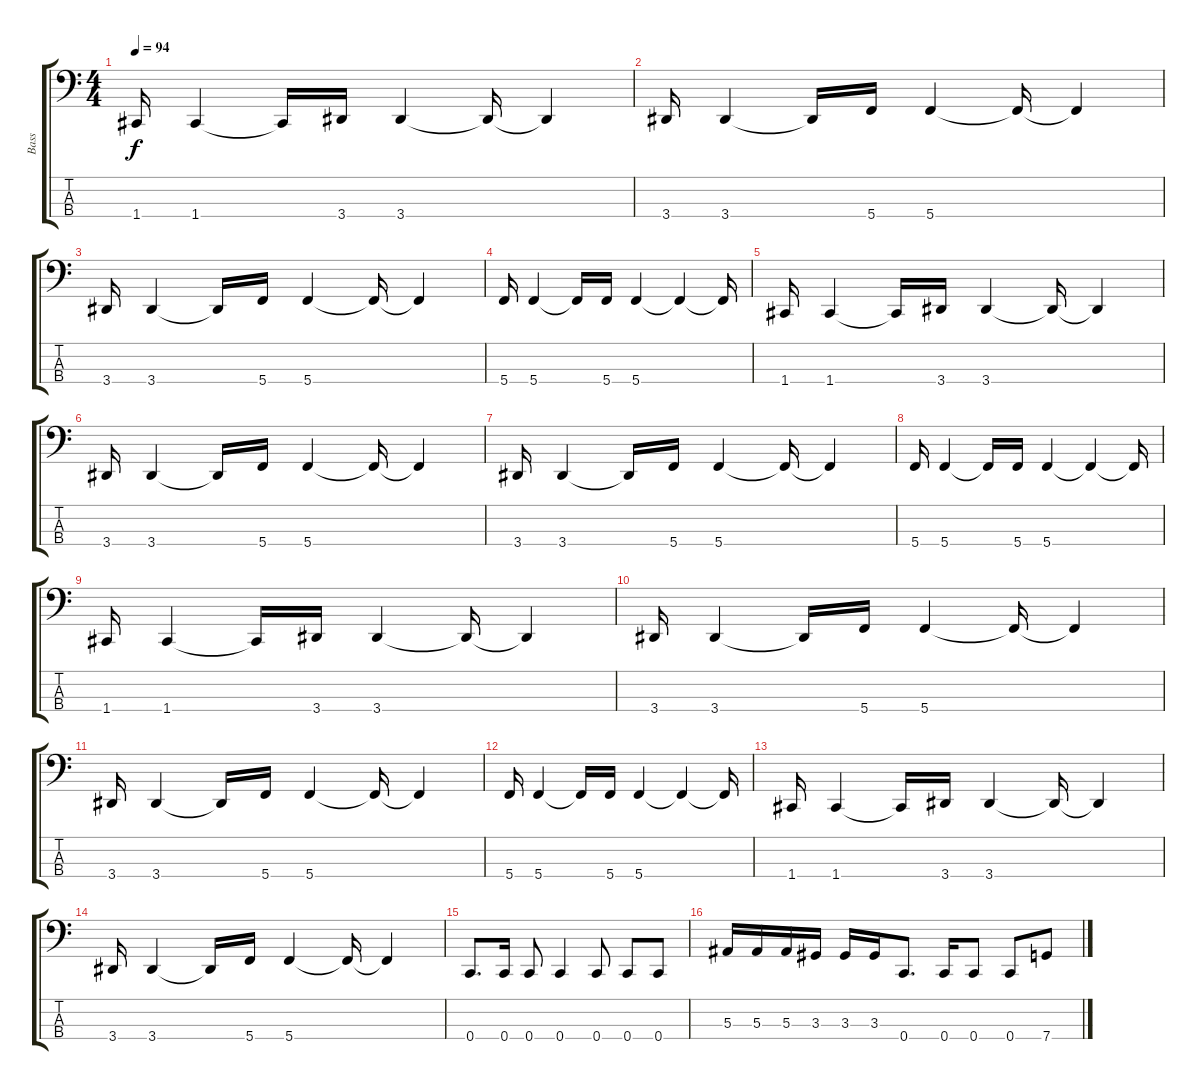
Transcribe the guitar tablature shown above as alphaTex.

\track ("Bass " "Bass ") {instrument electricbassfinger}
\staff {score tabs}
\tuning (Eb2 Bb1 F1 C1) {hide}
\ts (4 4)
\tempo 94
\clef f4
\ks c
1.4.16{dy f} 1.4.4 1.4{t}.16 3.4.16 3.4.4 3.4{t}.16 3.4{t}.4 |
3.4.16 3.4.4 3.4{t}.16 5.4.16 5.4.4 5.4{t}.16 5.4{t}.4 |
3.4.16 3.4.4 3.4{t}.16 5.4.16 5.4.4 5.4{t}.16 5.4{t}.4 |
5.4.16 5.4.4 5.4{t}.16 5.4.16 5.4.4 5.4{t}.4 5.4{t}.16 |
1.4.16 1.4.4 1.4{t}.16 3.4.16 3.4.4 3.4{t}.16 3.4{t}.4 |
3.4.16 3.4.4 3.4{t}.16 5.4.16 5.4.4 5.4{t}.16 5.4{t}.4 |
3.4.16 3.4.4 3.4{t}.16 5.4.16 5.4.4 5.4{t}.16 5.4{t}.4 |
5.4.16 5.4.4 5.4{t}.16 5.4.16 5.4.4 5.4{t}.4 5.4{t}.16 |
1.4.16 1.4.4 1.4{t}.16 3.4.16 3.4.4 3.4{t}.16 3.4{t}.4 |
3.4.16 3.4.4 3.4{t}.16 5.4.16 5.4.4 5.4{t}.16 5.4{t}.4 |
3.4.16 3.4.4 3.4{t}.16 5.4.16 5.4.4 5.4{t}.16 5.4{t}.4 |
5.4.16 5.4.4 5.4{t}.16 5.4.16 5.4.4 5.4{t}.4 5.4{t}.16 |
1.4.16 1.4.4 1.4{t}.16 3.4.16 3.4.4 3.4{t}.16 3.4{t}.4 |
3.4.16 3.4.4 3.4{t}.16 5.4.16 5.4.4 5.4{t}.16 5.4{t}.4 |
0.4.8{d instrument electricbassfinger} 0.4.16 0.4.8 0.4.4 0.4.8 0.4.8 0.4.8 |
5.3.16 5.3.16 5.3.16 3.3.16 3.3.16 3.3.16 0.4.8{d} 0.4.16 0.4.8 0.4.8 7.4.8
